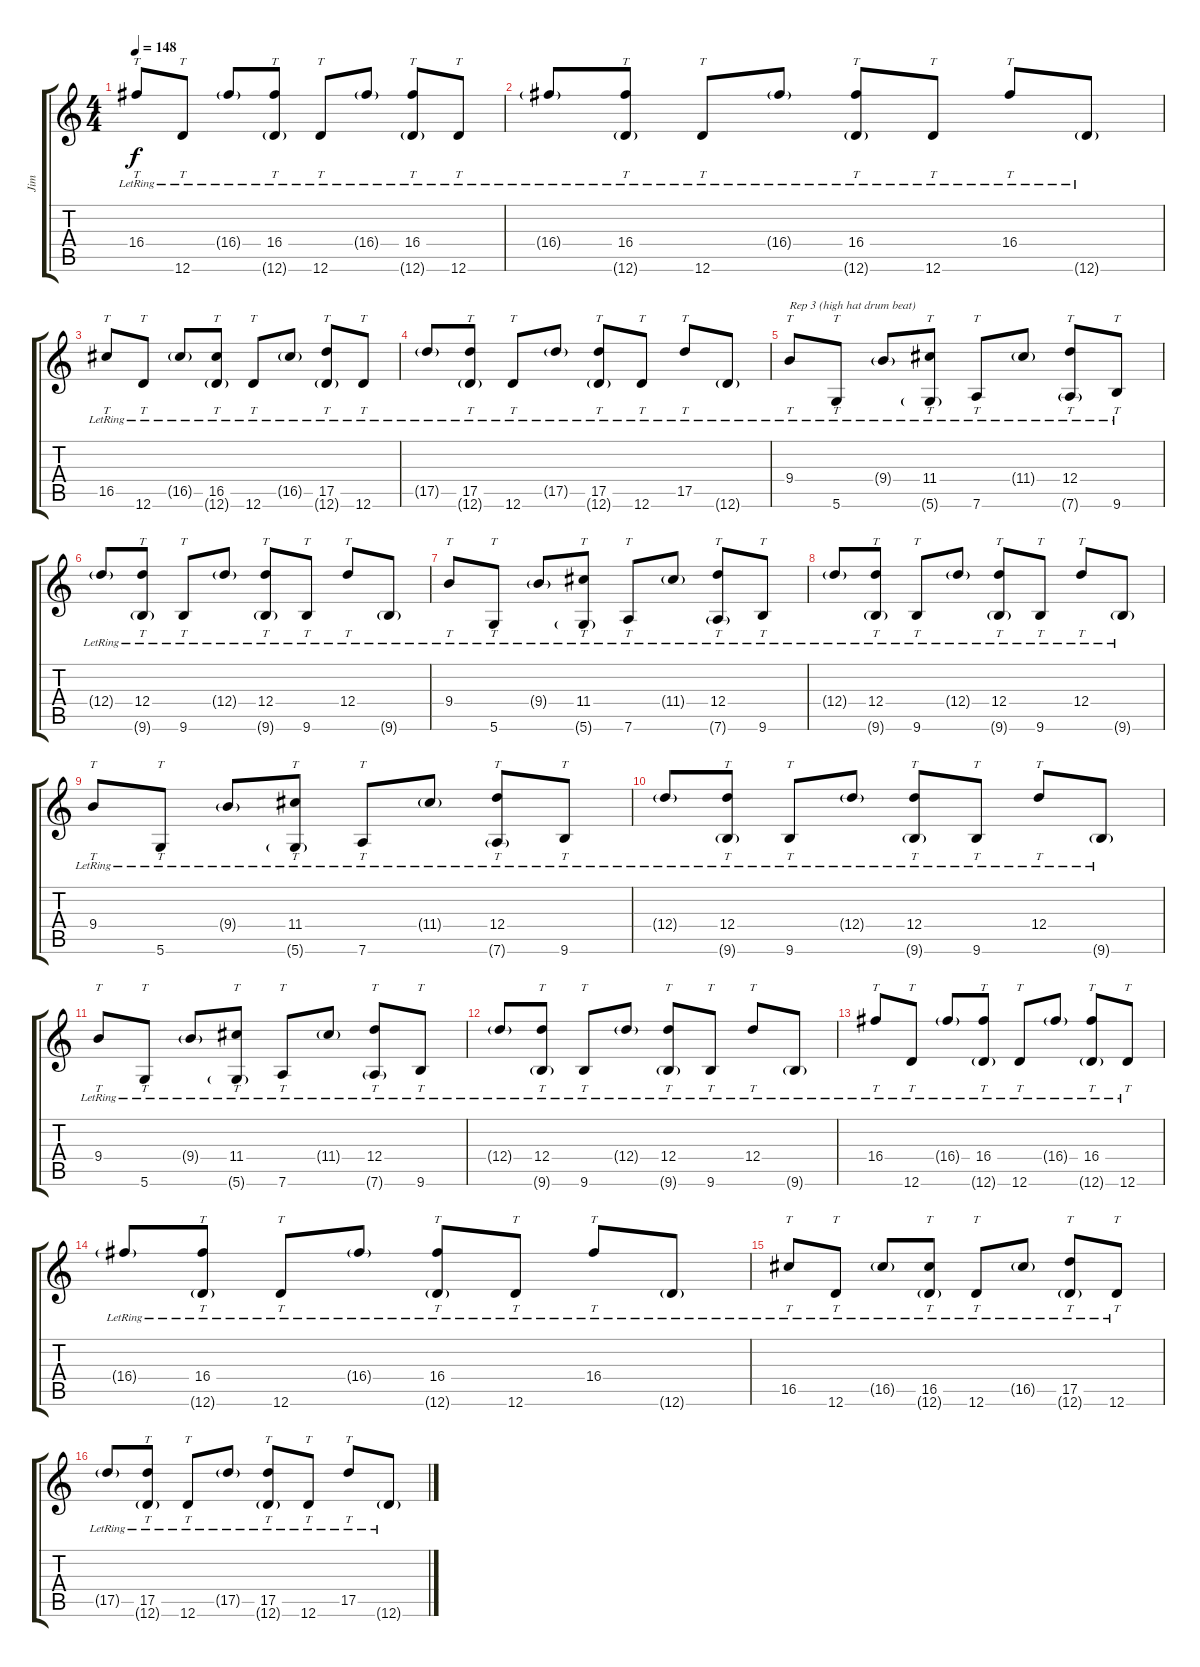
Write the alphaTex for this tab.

\track ("Jim" "Jim") {instrument electricguitarjazz}
\staff {score tabs}
\tuning (E4 B3 G3 D3 A2 D2) {hide}
\ts (4 4)
\tempo 148
\clef g2
\ks c
16.4{lr}.8{tt dy f} 12.6{lr}.8{tt} 16.4{g lr}.8 (16.4{lr} 12.6{g}).8{tt} 12.6{lr}.8{tt} 16.4{g lr}.8 (16.4{lr} 12.6{g}).8{tt} 12.6{lr}.8{tt} |
16.4{g lr}.8 (16.4{lr} 12.6{g}).8{tt} 12.6{lr}.8{tt} 16.4{g lr}.8 (16.4{lr} 12.6{g}).8{tt} 12.6{lr}.8{tt} 16.4{lr}.8{tt} 12.6{g lr}.8 |
16.5{lr}.8{tt} 12.6{lr}.8{tt} 16.5{g lr}.8 (16.5{lr} 12.6{g}).8{tt} 12.6{lr}.8{tt} 16.5{g lr}.8 (17.5{lr} 12.6{g}).8{tt} 12.6{lr}.8{tt} |
17.5{g lr}.8 (17.5{lr} 12.6{g}).8{tt} 12.6{lr}.8{tt} 17.5{g lr}.8 (17.5{lr} 12.6{g}).8{tt} 12.6{lr}.8{tt} 17.5{lr}.8{tt} 12.6{g lr}.8 |
9.4{lr}.8{tt txt "Rep 3 (high hat drum beat)"} 5.6{lr}.8{tt} 9.4{g lr}.8 (11.4{lr} 5.6{g}).8{tt} 7.6{lr}.8{tt} 11.4{g lr}.8 (12.4{lr} 7.6{g}).8{tt} 9.6{lr}.8{tt} |
12.4{g lr}.8 (12.4{lr} 9.6{g}).8{tt} 9.6{lr}.8{tt} 12.4{g lr}.8 (12.4{lr} 9.6{g}).8{tt} 9.6{lr}.8{tt} 12.4{lr}.8{tt} 9.6{g lr}.8 |
9.4{lr}.8{tt} 5.6{lr}.8{tt} 9.4{g lr}.8 (11.4{lr} 5.6{g}).8{tt} 7.6{lr}.8{tt} 11.4{g lr}.8 (12.4{lr} 7.6{g}).8{tt} 9.6{lr}.8{tt} |
12.4{g lr}.8 (12.4{lr} 9.6{g}).8{tt} 9.6{lr}.8{tt} 12.4{g lr}.8 (12.4{lr} 9.6{g}).8{tt} 9.6{lr}.8{tt} 12.4{lr}.8{tt} 9.6{g lr}.8 |
9.4{lr}.8{tt} 5.6{lr}.8{tt} 9.4{g lr}.8 (11.4{lr} 5.6{g}).8{tt} 7.6{lr}.8{tt} 11.4{g lr}.8 (12.4{lr} 7.6{g}).8{tt} 9.6{lr}.8{tt} |
12.4{g lr}.8 (12.4{lr} 9.6{g}).8{tt} 9.6{lr}.8{tt} 12.4{g lr}.8 (12.4{lr} 9.6{g}).8{tt} 9.6{lr}.8{tt} 12.4{lr}.8{tt} 9.6{g lr}.8 |
9.4{lr}.8{tt} 5.6{lr}.8{tt} 9.4{g lr}.8 (11.4{lr} 5.6{g}).8{tt} 7.6{lr}.8{tt} 11.4{g lr}.8 (12.4{lr} 7.6{g}).8{tt} 9.6{lr}.8{tt} |
12.4{g lr}.8 (12.4{lr} 9.6{g}).8{tt} 9.6{lr}.8{tt} 12.4{g lr}.8 (12.4{lr} 9.6{g}).8{tt} 9.6{lr}.8{tt} 12.4{lr}.8{tt} 9.6{g lr}.8 |
16.4{lr}.8{tt} 12.6{lr}.8{tt} 16.4{g lr}.8 (16.4{lr} 12.6{g}).8{tt} 12.6{lr}.8{tt} 16.4{g lr}.8 (16.4{lr} 12.6{g}).8{tt} 12.6{lr}.8{tt} |
16.4{g lr}.8 (16.4{lr} 12.6{g}).8{tt} 12.6{lr}.8{tt} 16.4{g lr}.8 (16.4{lr} 12.6{g}).8{tt} 12.6{lr}.8{tt} 16.4{lr}.8{tt} 12.6{g lr}.8 |
16.5{lr}.8{tt} 12.6{lr}.8{tt} 16.5{g lr}.8 (16.5{lr} 12.6{g}).8{tt} 12.6{lr}.8{tt} 16.5{g lr}.8 (17.5{lr} 12.6{g}).8{tt} 12.6{lr}.8{tt} |
17.5{g lr}.8 (17.5{lr} 12.6{g}).8{tt} 12.6{lr}.8{tt} 17.5{g lr}.8 (17.5{lr} 12.6{g}).8{tt} 12.6{lr}.8{tt} 17.5{lr}.8{tt} 12.6{g lr}.8
